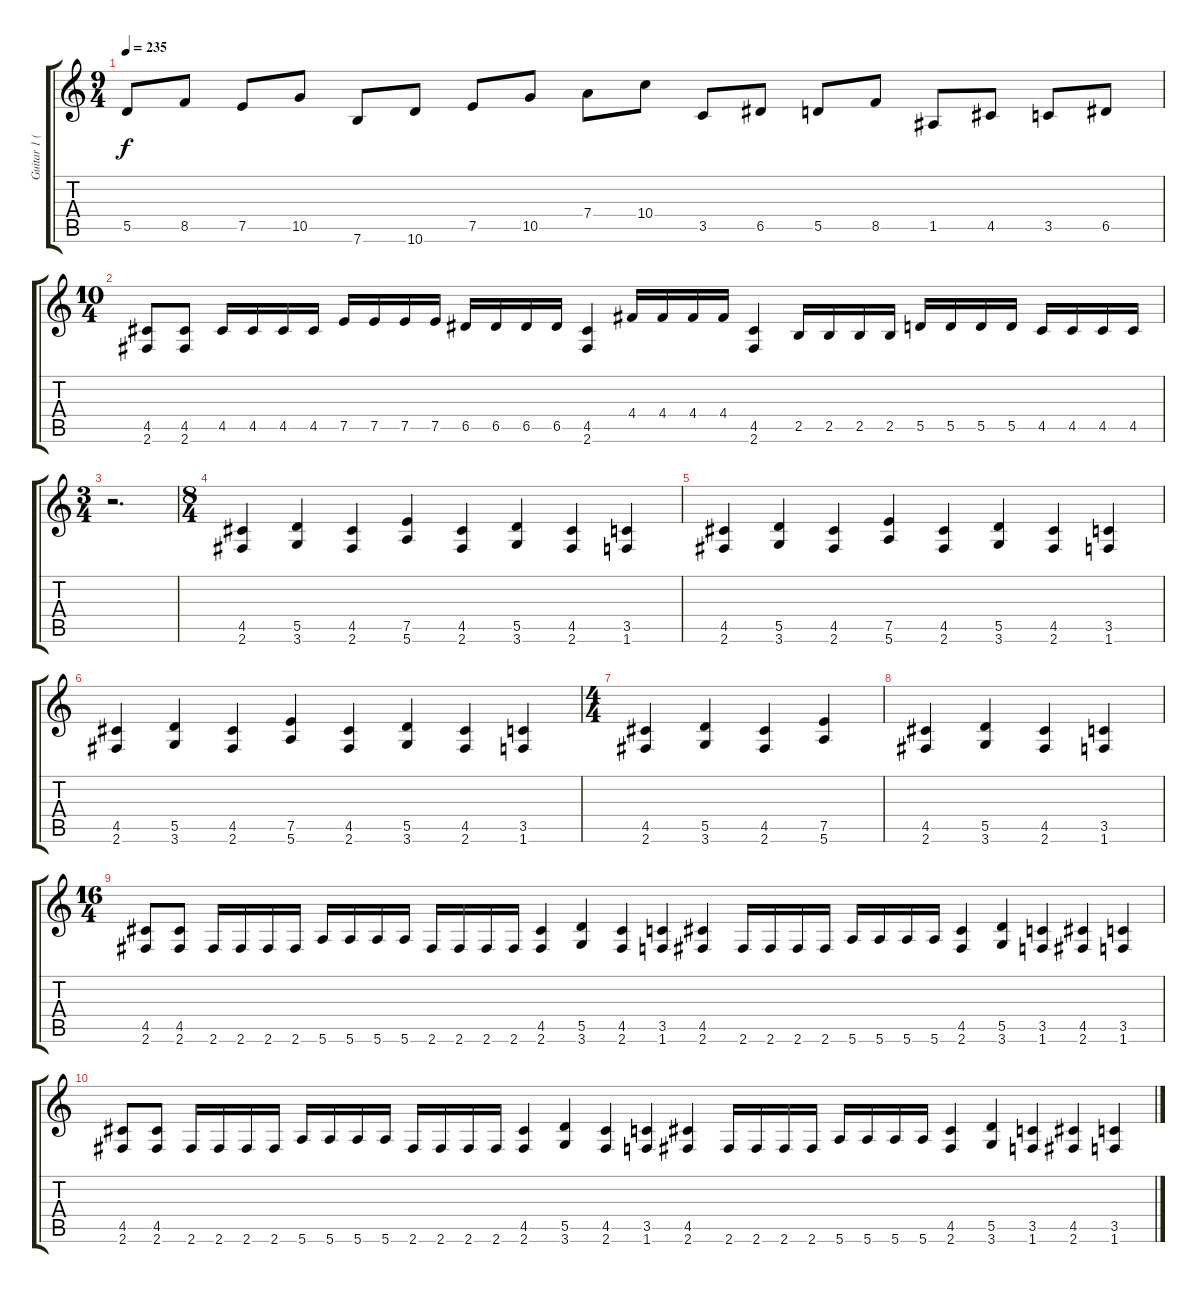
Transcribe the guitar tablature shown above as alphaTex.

\track ("Guitar 1 (Matt Sotelo)" "Guitar 1 (") {instrument distortionguitar}
\staff {score tabs}
\tuning (E4 B3 G3 D3 A2 E2) {hide}
\ts (9 4)
\tempo 235
\clef g2
\ks c
5.5.8{dy f} 8.5.8 7.5.8 10.5.8 7.6.8 10.6.8 7.5.8 10.5.8 7.4.8 10.4.8 3.5.8 6.5.8 5.5.8 8.5.8 1.5.8 4.5.8 3.5.8 6.5.8 |
\ts (10 4)
(4.5 2.6).8 (4.5 2.6).8 4.5.16 4.5.16 4.5.16 4.5.16 7.5.16 7.5.16 7.5.16 7.5.16 6.5.16 6.5.16 6.5.16 6.5.16 (4.5 2.6).4 4.4.16 4.4.16 4.4.16 4.4.16 (4.5 2.6).4 2.5.16 2.5.16 2.5.16 2.5.16 5.5.16 5.5.16 5.5.16 5.5.16 4.5.16 4.5.16 4.5.16 4.5.16 |
\ts (3 4)
r.2{d} |
\ts (8 4)
(4.5 2.6).4 (5.5 3.6).4 (4.5 2.6).4 (7.5 5.6).4 (4.5 2.6).4 (5.5 3.6).4 (4.5 2.6).4 (3.5 1.6).4 |
(4.5 2.6).4 (5.5 3.6).4 (4.5 2.6).4 (7.5 5.6).4 (4.5 2.6).4 (5.5 3.6).4 (4.5 2.6).4 (3.5 1.6).4 |
(4.5 2.6).4 (5.5 3.6).4 (4.5 2.6).4 (7.5 5.6).4 (4.5 2.6).4 (5.5 3.6).4 (4.5 2.6).4 (3.5 1.6).4 |
\ts (4 4)
(4.5 2.6).4 (5.5 3.6).4 (4.5 2.6).4 (7.5 5.6).4 |
(4.5 2.6).4 (5.5 3.6).4 (4.5 2.6).4 (3.5 1.6).4 |
\ts (16 4)
(4.5 2.6).8 (4.5 2.6).8 2.6.16 2.6.16 2.6.16 2.6.16 5.6.16 5.6.16 5.6.16 5.6.16 2.6.16 2.6.16 2.6.16 2.6.16 (4.5 2.6).4 (5.5 3.6).4 (4.5 2.6).4 (3.5 1.6).4 (4.5 2.6).4 2.6.16 2.6.16 2.6.16 2.6.16 5.6.16 5.6.16 5.6.16 5.6.16 (4.5 2.6).4 (5.5 3.6).4 (3.5 1.6).4 (4.5 2.6).4 (3.5 1.6).4 |
(4.5 2.6).8 (4.5 2.6).8 2.6.16 2.6.16 2.6.16 2.6.16 5.6.16 5.6.16 5.6.16 5.6.16 2.6.16 2.6.16 2.6.16 2.6.16 (4.5 2.6).4 (5.5 3.6).4 (4.5 2.6).4 (3.5 1.6).4 (4.5 2.6).4 2.6.16 2.6.16 2.6.16 2.6.16 5.6.16 5.6.16 5.6.16 5.6.16 (4.5 2.6).4 (5.5 3.6).4 (3.5 1.6).4 (4.5 2.6).4 (3.5 1.6).4
